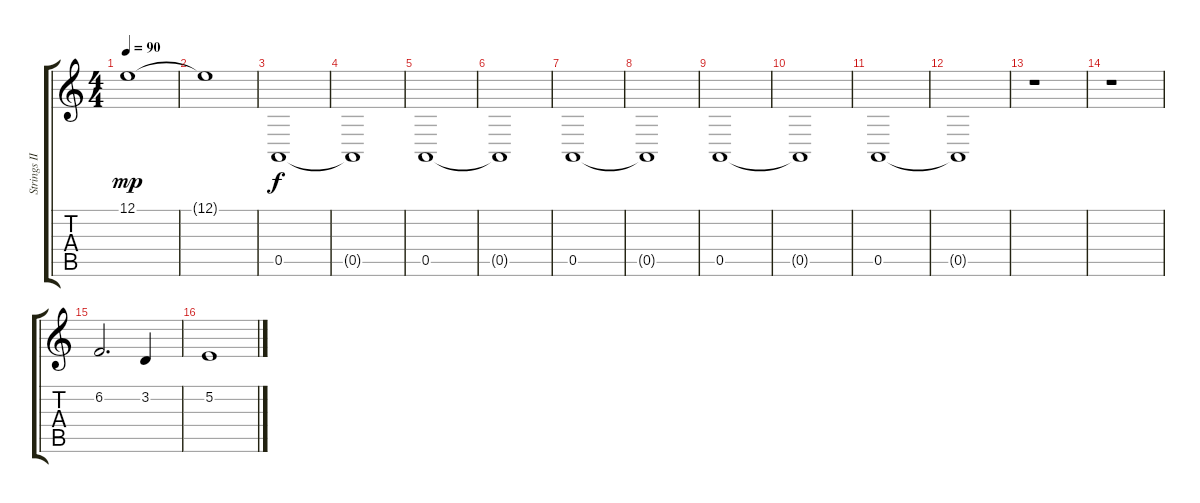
\track ("Strings II" "Strings II") {instrument stringensemble1}
\staff {score tabs}
\tuning (E4 B3 G3 D3 A2 E2) {hide}
\ts (4 4)
\tempo 90
\clef g2
\ks c
12.1.1{dy mp} |
12.1{t}.1 |
0.5.1{dy f} |
0.5{t}.1 |
0.5.1 |
0.5{t}.1 |
0.5.1 |
0.5{t}.1 |
0.5.1 |
0.5{t}.1 |
0.5.1 |
0.5{t}.1 |
r.1 |
r.1 |
6.2.2{d} 3.2.4 |
5.2.1
